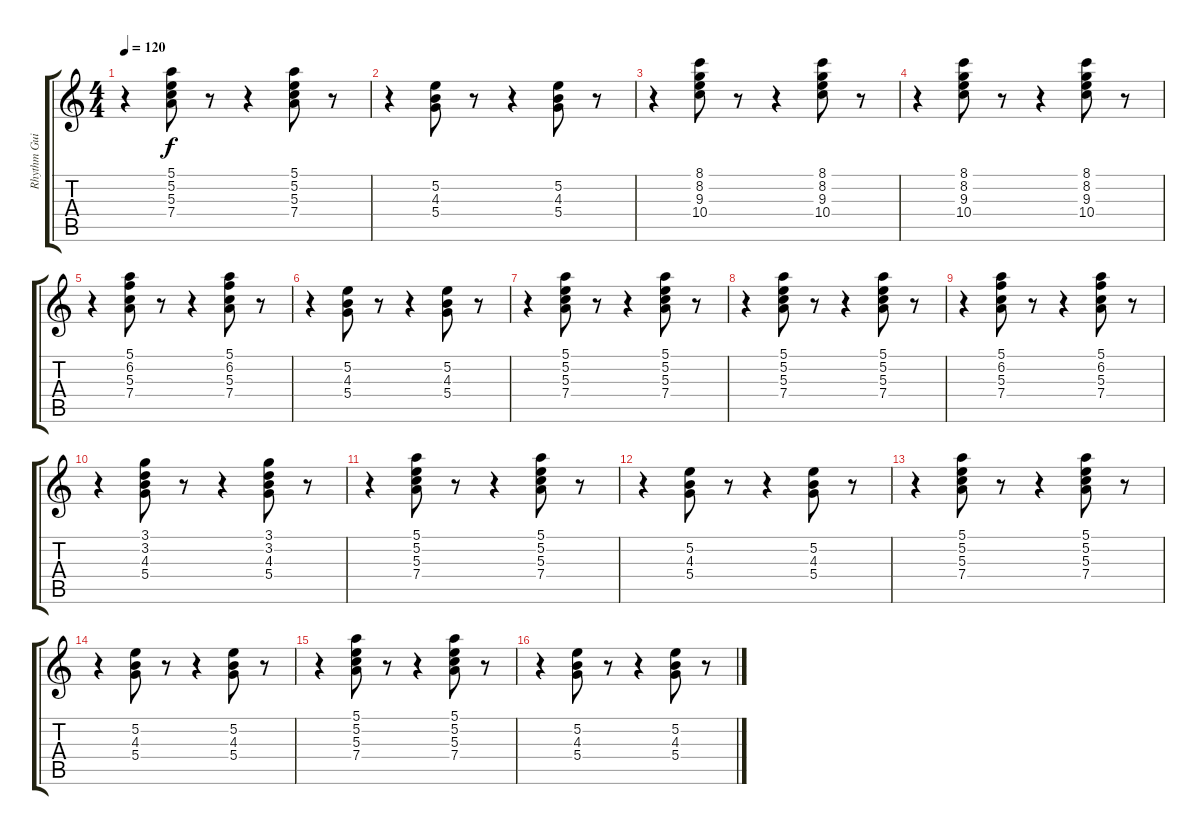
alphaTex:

\track ("Rhythm Guitar" "Rhythm Gui") {instrument acousticguitarsteel}
\staff {score tabs}
\tuning (E4 B3 G3 D3 A2 E2) {hide}
\ts (4 4)
\tempo 120
\clef g2
\ks aminor
r.4{dy f} (5.1 5.2 5.3 7.4).8 r.8 r.4 (5.1 5.2 5.3 7.4).8 r.8 |
r.4 (5.2 4.3 5.4).8 r.8 r.4 (5.2 4.3 5.4).8 r.8 |
r.4 (8.1 8.2 9.3 10.4).8 r.8 r.4 (8.1 8.2 9.3 10.4).8 r.8 |
r.4 (8.1 8.2 9.3 10.4).8 r.8 r.4 (8.1 8.2 9.3 10.4).8 r.8 |
r.4 (5.1 6.2 5.3 7.4).8 r.8 r.4 (5.1 6.2 5.3 7.4).8 r.8 |
r.4 (5.2 4.3 5.4).8 r.8 r.4 (5.2 4.3 5.4).8 r.8 |
r.4 (5.1 5.2 5.3 7.4).8 r.8 r.4 (5.1 5.2 5.3 7.4).8 r.8 |
r.4 (5.1 5.2 5.3 7.4).8 r.8 r.4 (5.1 5.2 5.3 7.4).8 r.8 |
r.4 (5.1 6.2 5.3 7.4).8 r.8 r.4 (5.1 6.2 5.3 7.4).8 r.8 |
r.4 (3.1 3.2 4.3 5.4).8 r.8 r.4 (3.1 3.2 4.3 5.4).8 r.8 |
r.4 (5.1 5.2 5.3 7.4).8 r.8 r.4 (5.1 5.2 5.3 7.4).8 r.8 |
r.4 (5.2 4.3 5.4).8 r.8 r.4 (5.2 4.3 5.4).8 r.8 |
r.4 (5.1 5.2 5.3 7.4).8 r.8 r.4 (5.1 5.2 5.3 7.4).8 r.8 |
r.4 (5.2 4.3 5.4).8 r.8 r.4 (5.2 4.3 5.4).8 r.8 |
r.4 (5.1 5.2 5.3 7.4).8 r.8 r.4 (5.1 5.2 5.3 7.4).8 r.8 |
r.4 (5.2 4.3 5.4).8 r.8 r.4 (5.2 4.3 5.4).8 r.8
